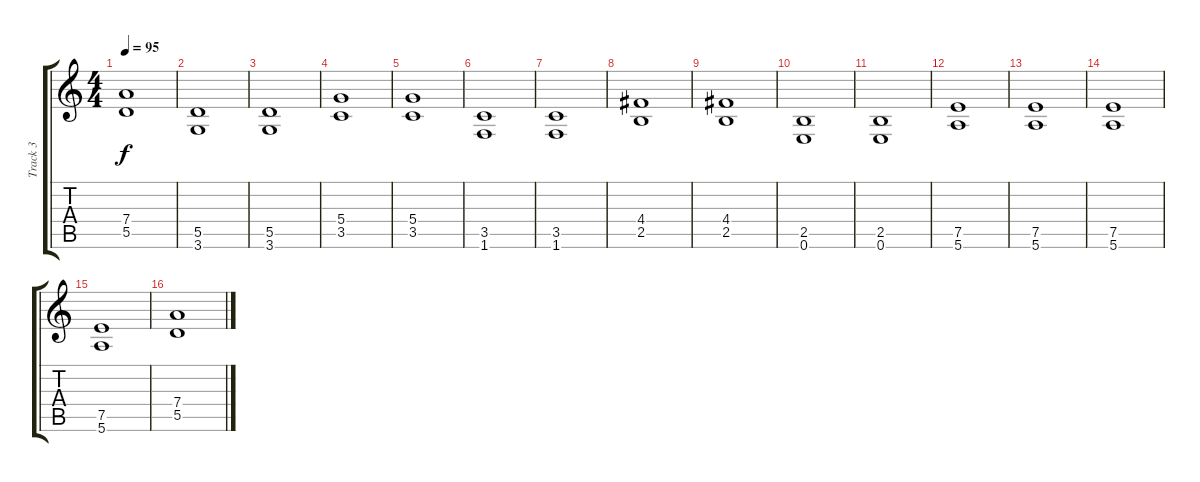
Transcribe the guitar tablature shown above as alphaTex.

\track ("Track 3" "Track 3") {instrument distortionguitar}
\staff {score tabs}
\tuning (E4 B3 G3 D3 A2 E2) {hide}
\ts (4 4)
\tempo 95
\clef g2
\ks c
(7.4 5.5).1{dy f} |
(5.5 3.6).1 |
(5.5 3.6).1 |
(5.4 3.5).1 |
(5.4 3.5).1 |
(3.5 1.6).1 |
(3.5 1.6).1 |
(4.4 2.5).1 |
(4.4 2.5).1 |
(2.5 0.6).1 |
(2.5 0.6).1 |
(7.5 5.6).1 |
(7.5 5.6).1 |
(7.5 5.6).1 |
(7.5 5.6).1 |
(7.4 5.5).1
